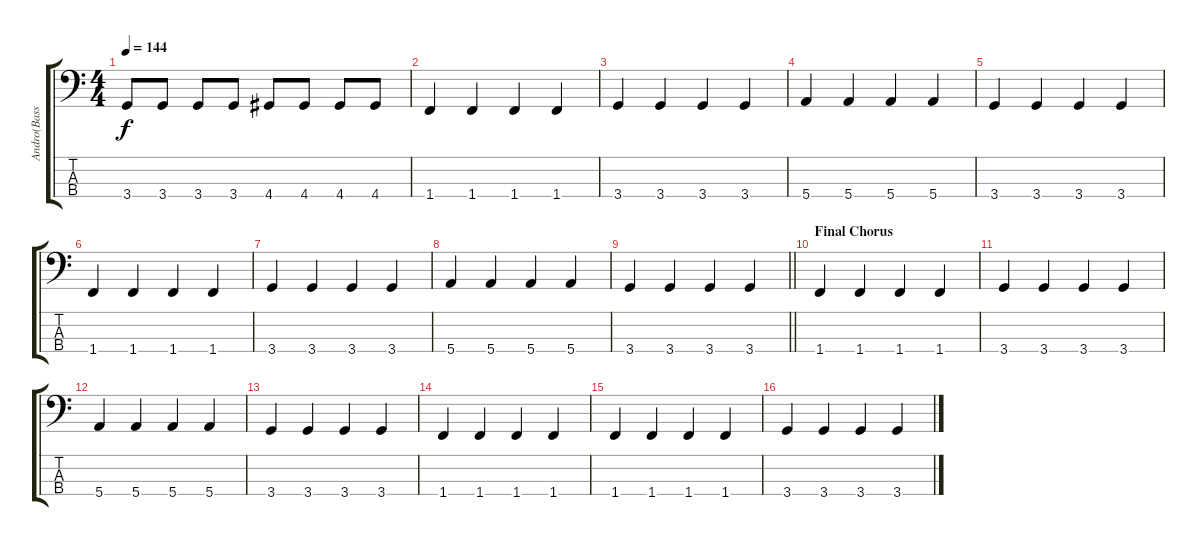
\track ("Andro(Bass)" "Andro(Bass") {instrument electricbassfinger}
\staff {score tabs}
\tuning (G2 D2 A1 E1) {hide}
\ts (4 4)
\tempo 144
\clef f4
\ks c
3.4.8{dy f} 3.4.8 3.4.8 3.4.8 4.4.8 4.4.8 4.4.8 4.4.8 |
1.4.4 1.4.4 1.4.4 1.4.4 |
3.4.4 3.4.4 3.4.4 3.4.4 |
5.4.4 5.4.4 5.4.4 5.4.4 |
3.4.4 3.4.4 3.4.4 3.4.4 |
1.4.4 1.4.4 1.4.4 1.4.4 |
3.4.4 3.4.4 3.4.4 3.4.4 |
5.4.4 5.4.4 5.4.4 5.4.4 |
\barLineRight lightlight
3.4.4 3.4.4 3.4.4 3.4.4 |
\section ("" "Final Chorus")
1.4.4 1.4.4 1.4.4 1.4.4 |
3.4.4 3.4.4 3.4.4 3.4.4 |
5.4.4 5.4.4 5.4.4 5.4.4 |
3.4.4 3.4.4 3.4.4 3.4.4 |
1.4.4 1.4.4 1.4.4 1.4.4 |
1.4.4 1.4.4 1.4.4 1.4.4 |
3.4.4 3.4.4 3.4.4 3.4.4
